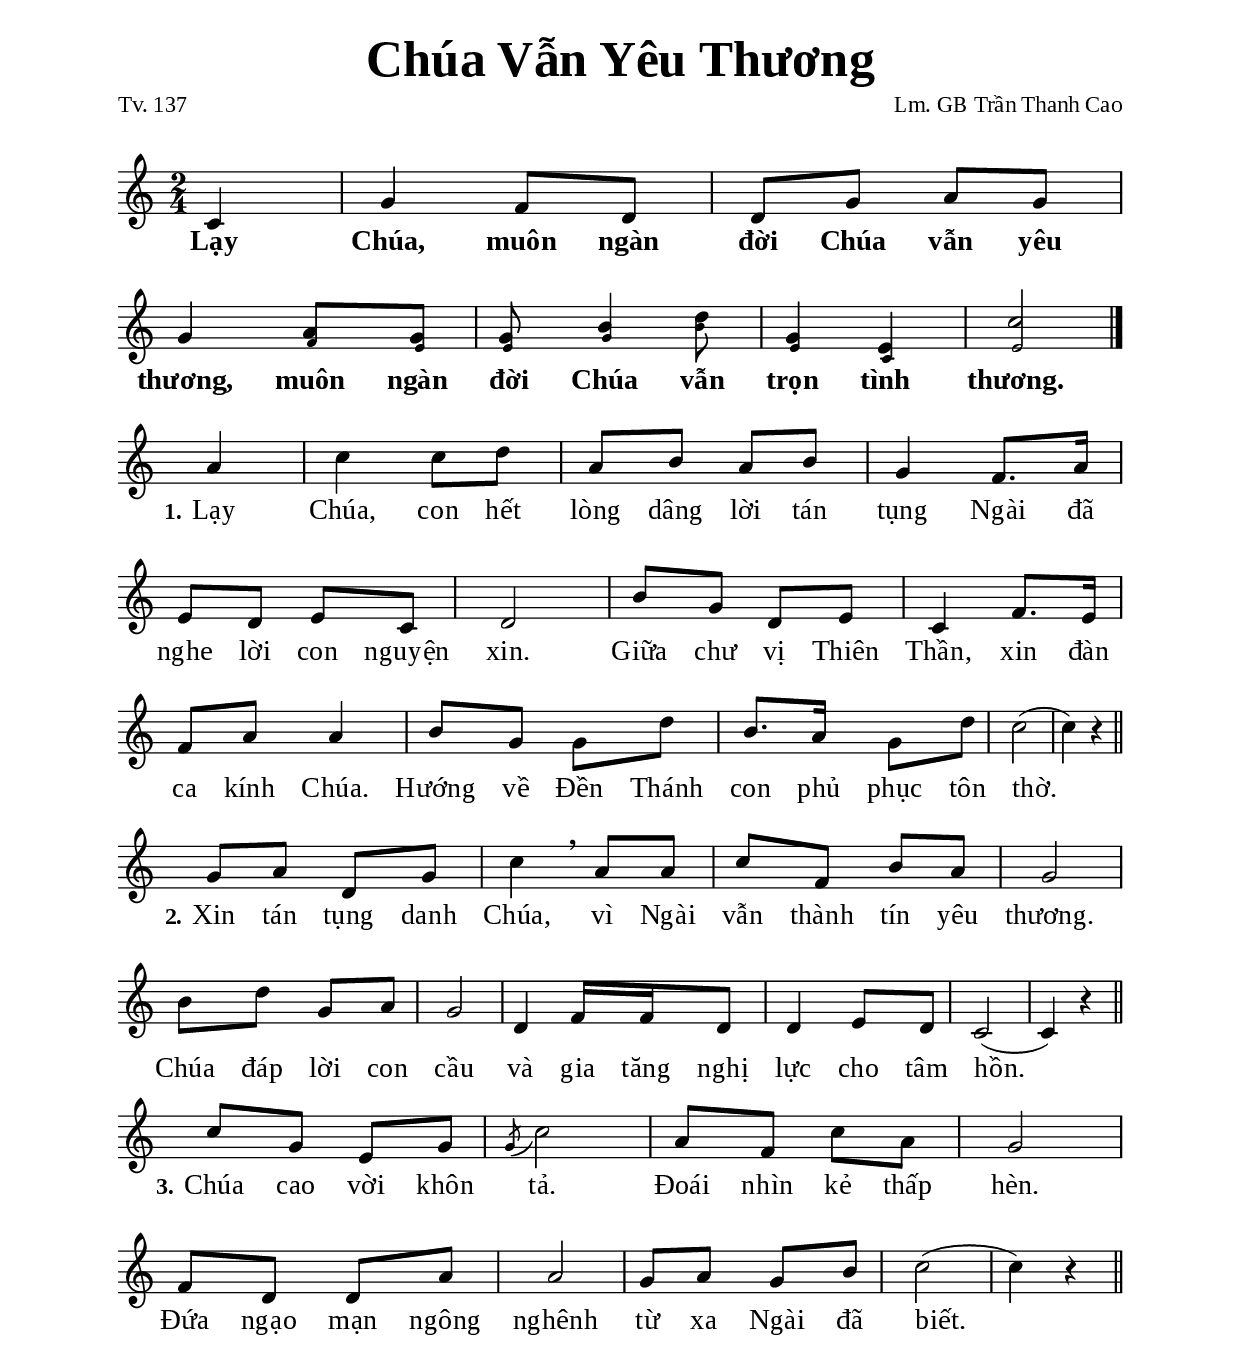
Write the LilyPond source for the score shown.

% Cài đặt chung
\version "2.22.1"
\include "english.ly"

\header {
  title = \markup { \fontsize #3 "Chúa Vẫn Yêu Thương" }
  poet = "Tv. 137"
  composer = "Lm. GB Trần Thanh Cao"
  arranger = " "
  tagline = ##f
}

% Nhạc điệp khúc
nhacDiepKhucSop = \relative c' {
  \partial 4 c4 |
  g' f8 d |
  d g a g |
  g4 a8 g |
  g b4 d8 |
  g,4 e |
  c'2 \bar "|."
}

nhacDiepKhucBas = \relative c' {
  \override NoteHead.font-size = #-2
  \skip 4
  \skip 2
  \skip 2
  \skip 4 f8 e |
  e g4 b8 |
  e,4 c |
  e2
}

% Nhạc phiên khúc
nhacPhienKhucMot = \relative c'' {
  \partial 4 a4 |
  c c8 d |
  a b a b |
  g4 f8. a16 |
  e8 d e c |
  d2 |
  b'8 g d e |
  c4 f8. e16 |
  f8 a a4 |
  b8 g g d' |
  b8. a16 g8 d' |
  c2 ( |
  c4) r \bar "||"
}

nhacPhienKhucHai = \relative c'' {
  g8 a d, g |
  c4 \breathe a8 a |
  c f, b a |
  g2 |
  b8 d g, a |
  g2 |
  d4 f16 f d8 |
  d4 e8 d |
  c2 ( |
  c4) r \bar "||"
}

nhacPhienKhucBa = \relative c'' {
  c8 g e g |
  \acciaccatura g8 c2 |
  a8 f c' a |
  g2 |
  f8 d d a' |
  a2 |
  g8 a g b |
  c2 ( |
  c4) r \bar "||"
}

% Lời điệp khúc
loiDiepKhuc = \lyricmode {
  Lạy Chúa, muôn ngàn đời Chúa vẫn yêu thương,
  muôn ngàn đời Chúa vẫn trọn tình thương.
}

% Lời phiên khúc
loiPhienKhucMot = \lyricmode {
  \set stanza = #"1."
  Lạy Chúa, con hết lòng dâng lời tán tụng Ngài
  đã nghe lời con nguyện xin.
  Giữa chư vị Thiên Thần, xin đàn ca kính Chúa.
  Hướng về Đền Thánh con phủ phục tôn thờ.
}

loiPhienKhucHai = \lyricmode {
  \set stanza = #"2."
  Xin tán tụng danh Chúa,
  vì Ngài vẫn thành tín yêu thương.
  Chúa đáp lời con cầu
  và gia tăng nghị lực cho tâm hồn.
}

loiPhienKhucBa = \lyricmode {
  \set stanza = #"3."
  Chúa cao vời khôn tả.
  Đoái nhìn kẻ thấp hèn.
  Đứa ngạo mạn ngông nghênh
  từ xa Ngài đã biết.
}


% Dàn trang
\paper {
  #(set-paper-size "a4")
  top-margin = 10\mm
  bottom-margin = 10\mm
  left-margin = 20\mm
  right-margin = 20\mm
  indent = #0
  #(define fonts
    (make-pango-font-tree
      "Liberation Serif"
      "Liberation Serif"
      "Liberation Serif"
      (/ 20 20)))
  page-count = #1
  system-system-spacing = #'((basic-distance . 13))
  score-system-spacing = #'((basic-distance . 13))
}

% Thiết lập tông và nhịp
TongNhip = { \key c \major \time 2/4 }

% Đổi kích thước nốt cho bè phụ
notBePhu =
#(define-music-function (font-size music) (number? ly:music?)
   (for-some-music
     (lambda (m)
       (if (music-is-of-type? m 'rhythmic-event)
           (begin
             (set! (ly:music-property m 'tweaks)
                   (cons `(font-size . ,font-size)
                         (ly:music-property m 'tweaks)))
             #t)
           #f))
     music)
   music)

\score {
  \new ChoirStaff <<
    \new Staff = diepKhuc \with {
        \consists "Merge_rests_engraver"
        %\magnifyStaff #(magstep +1)
        printPartCombineTexts = ##f
      }
      <<
      \new Voice \TongNhip \partCombine 
        \nhacDiepKhucSop
        \notBePhu -3 { \nhacDiepKhucBas }
      \new NullVoice = nhacThamChieu \nhacDiepKhucSop
      \new Lyrics \lyricsto nhacThamChieu \loiDiepKhuc
      >>
  >>
  \layout {
    \override Lyrics.LyricText.font-series = #'bold
    \override Lyrics.LyricText.font-size = #+2
    \override Lyrics.LyricSpace.minimum-distance = #4
    \override Score.BarNumber.break-visibility = ##(#f #f #f)
    \override Score.SpacingSpanner.uniform-stretching = ##t
  }
}

\score {
  \new ChoirStaff <<
    \new Staff = phienKhuc \with {
        %\magnifyStaff #(magstep +1)
      }
      <<
      \new Voice = beSop {
        \key c \major \time 2/4 \nhacPhienKhucMot
      }
    >>
    \new Lyrics \lyricsto beSop \loiPhienKhucMot
  >>
  \layout {
    \override Staff.TimeSignature.transparent = ##t
    \override Lyrics.LyricText.font-size = #+2
    \override Lyrics.LyricSpace.minimum-distance = #2.5
    \override Score.BarNumber.break-visibility = ##(#f #f #f)
    \override Score.SpacingSpanner.uniform-stretching = ##t
  } 
}

\score {
  \new ChoirStaff <<
    \new Staff = phienKhuc \with {
        %\magnifyStaff #(magstep +1)
      }
      <<
      \new Voice = beSop {
        \key c \major \time 2/4 \nhacPhienKhucHai
      }
    >>
    \new Lyrics \lyricsto beSop \loiPhienKhucHai
  >>
  \layout {
    \override Staff.TimeSignature.transparent = ##t
    \override Lyrics.LyricText.font-size = #+2
    \override Lyrics.LyricSpace.minimum-distance = #2.5
    \override Score.BarNumber.break-visibility = ##(#f #f #f)
    \override Score.SpacingSpanner.uniform-stretching = ##t
  } 
}

\score {
  \new ChoirStaff <<
    \new Staff = phienKhuc \with {
        %\magnifyStaff #(magstep +1)
      }
      <<
      \new Voice = beSop {
        \key c \major \time 2/4 \nhacPhienKhucBa
      }
    >>
    \new Lyrics \lyricsto beSop \loiPhienKhucBa
  >>
  \layout {
    \override Staff.TimeSignature.transparent = ##t
    \override Lyrics.LyricText.font-size = #+2
    \override Lyrics.LyricSpace.minimum-distance = #3
    \override Score.BarNumber.break-visibility = ##(#f #f #f)
    \override Score.SpacingSpanner.uniform-stretching = ##t
  } 
}
